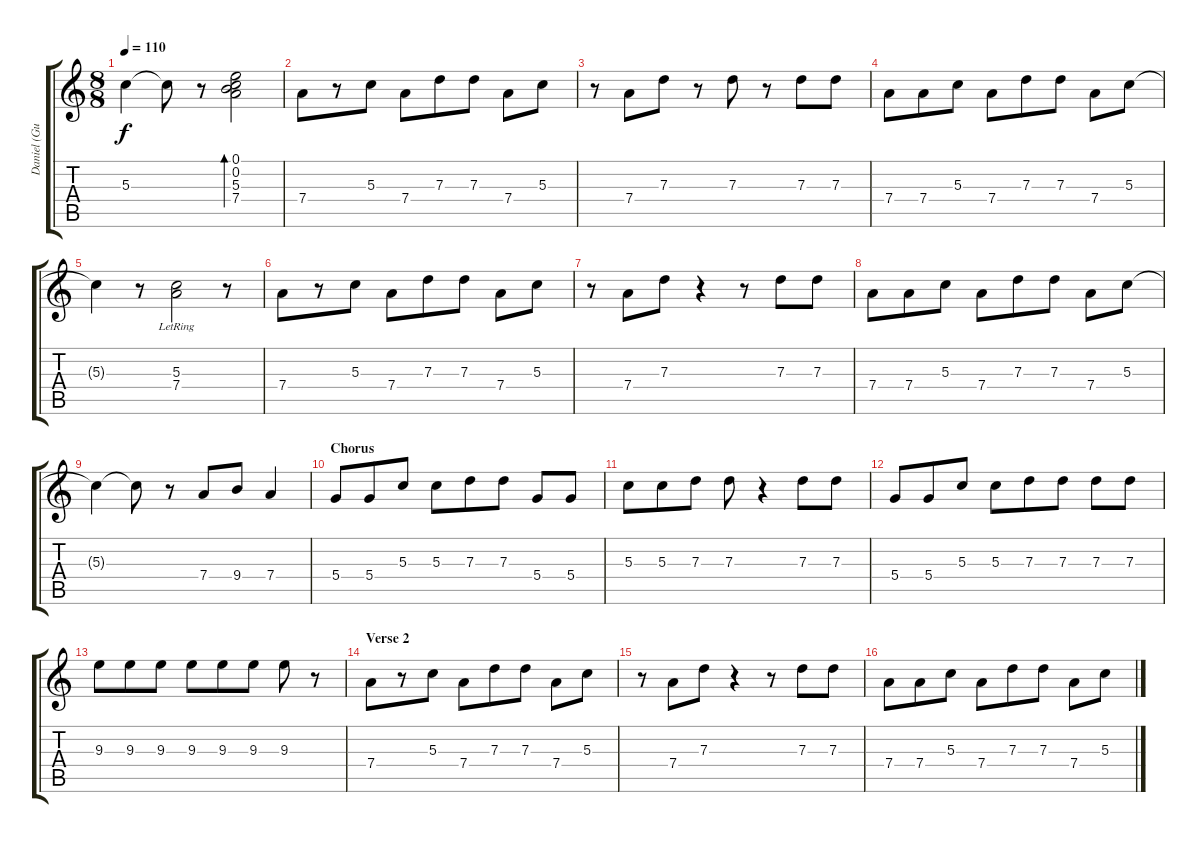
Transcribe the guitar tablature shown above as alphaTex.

\track ("Daniel (Guitar 2)" "Daniel (Gu") {instrument overdrivenguitar}
\staff {score tabs}
\tuning (E4 B3 G3 D3 A2 E2) {hide}
\ts (8 8)
\tempo 110
\clef g2
\ks c
5.3{t}.4{dy f} 5.3{t}.8 r.8 (0.1 0.2 5.3 7.4).2{bd 240} |
7.4.8 r.8 5.3.8 7.4.8 7.3.8 7.3.8 7.4.8 5.3.8 |
r.8 7.4.8 7.3.8 r.8 7.3.8 r.8 7.3.8 7.3.8 |
7.4.8 7.4.8 5.3.8 7.4.8 7.3.8 7.3.8 7.4.8 5.3.8 |
5.3{t}.4 r.8 (5.3{lr} 7.4).2 r.8 |
7.4.8 r.8 5.3.8 7.4.8 7.3.8 7.3.8 7.4.8 5.3.8 |
r.8 7.4.8 7.3.8 r.4 r.8 7.3.8 7.3.8 |
7.4.8 7.4.8 5.3.8 7.4.8 7.3.8 7.3.8 7.4.8 5.3.8 |
5.3{t}.4 5.3{t}.8 r.8 7.4.8 9.4.8 7.4.4 |
\section ("" "Chorus")
5.4.8 5.4.8 5.3.8 5.3.8 7.3.8 7.3.8 5.4.8 5.4.8 |
5.3.8 5.3.8 7.3.8 7.3.8 r.4 7.3.8 7.3.8 |
5.4.8 5.4.8 5.3.8 5.3.8 7.3.8 7.3.8 7.3.8 7.3.8 |
9.3.8 9.3.8 9.3.8 9.3.8 9.3.8 9.3.8 9.3.8 r.8 |
\section ("" "Verse 2")
7.4.8 r.8 5.3.8 7.4.8 7.3.8 7.3.8 7.4.8 5.3.8 |
r.8 7.4.8 7.3.8 r.4 r.8 7.3.8 7.3.8 |
7.4.8 7.4.8 5.3.8 7.4.8 7.3.8 7.3.8 7.4.8 5.3.8
